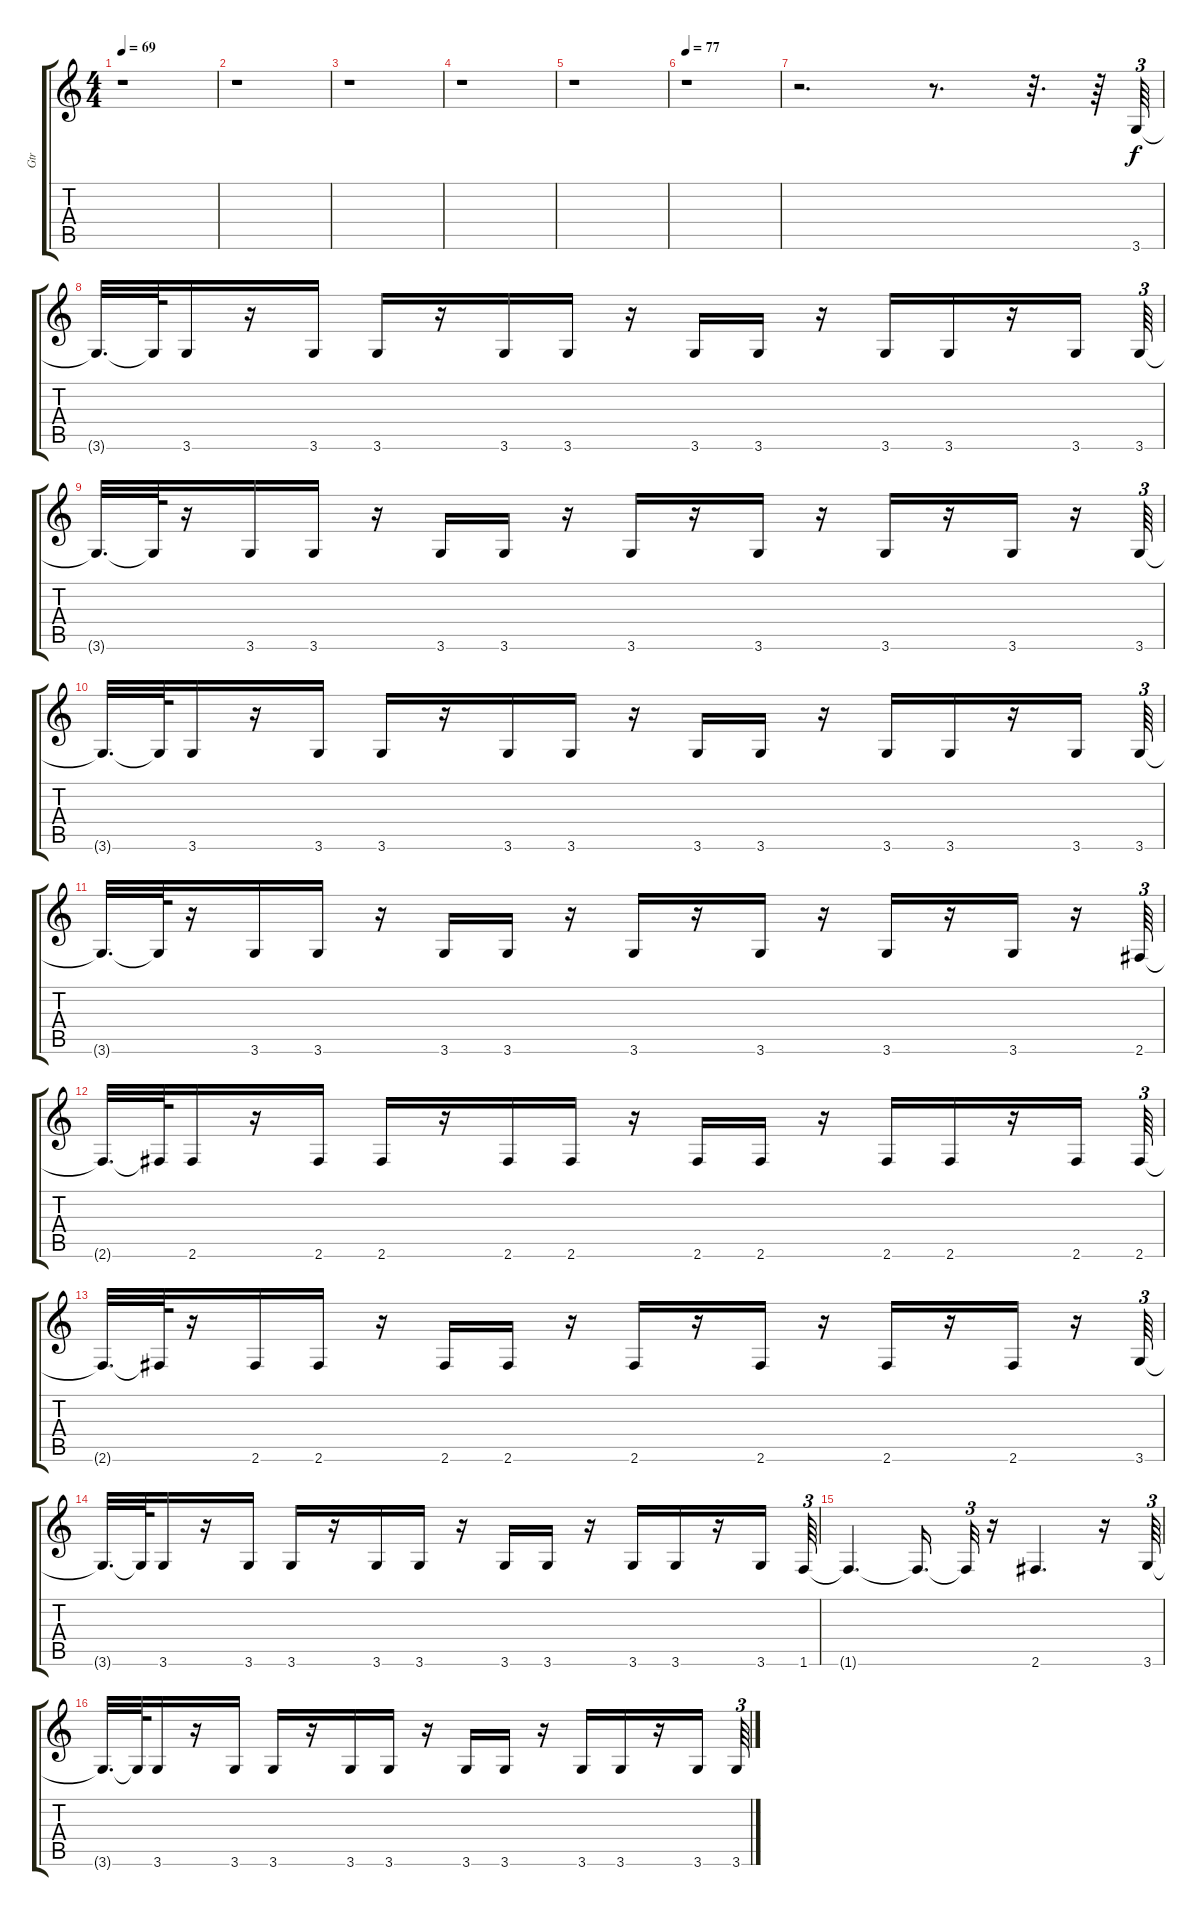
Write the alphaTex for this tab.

\track ("Gtr" "Gtr") {instrument electricguitarjazz}
\staff {score tabs}
\tuning (E4 B3 G3 D3 A2 E2) {hide}
\ts (4 4)
\tempo 69
\clef g2
\ks c
r.1{dy f} |
r.1 |
r.1 |
r.1 |
r.1 |
\tempo 77
r.1 |
r.2{d} r.8{d} r.32{d} r.64 3.6.64{tu (3 2)} |
3.6{t}.32{d} 3.6{t}.64 3.6.16 r.16 3.6.16 3.6.16 r.16 3.6.16 3.6.16 r.16 3.6.16 3.6.16 r.16 3.6.16 3.6.16 r.16 3.6.16 3.6.64{tu (3 2)} |
3.6{t}.32{d} 3.6{t}.64 r.16 3.6.16 3.6.16 r.16 3.6.16 3.6.16 r.16 3.6.16 r.16 3.6.16 r.16 3.6.16 r.16 3.6.16 r.16 3.6.64{tu (3 2)} |
3.6{t}.32{d} 3.6{t}.64 3.6.16 r.16 3.6.16 3.6.16 r.16 3.6.16 3.6.16 r.16 3.6.16 3.6.16 r.16 3.6.16 3.6.16 r.16 3.6.16 3.6.64{tu (3 2)} |
3.6{t}.32{d} 3.6{t}.64 r.16 3.6.16 3.6.16 r.16 3.6.16 3.6.16 r.16 3.6.16 r.16 3.6.16 r.16 3.6.16 r.16 3.6.16 r.16 2.6.64{tu (3 2)} |
2.6{t}.32{d} 2.6{t}.64 2.6.16 r.16 2.6.16 2.6.16 r.16 2.6.16 2.6.16 r.16 2.6.16 2.6.16 r.16 2.6.16 2.6.16 r.16 2.6.16 2.6.64{tu (3 2)} |
2.6{t}.32{d} 2.6{t}.64 r.16 2.6.16 2.6.16 r.16 2.6.16 2.6.16 r.16 2.6.16 r.16 2.6.16 r.16 2.6.16 r.16 2.6.16 r.16 3.6.64{tu (3 2)} |
3.6{t}.32{d} 3.6{t}.64 3.6.16 r.16 3.6.16 3.6.16 r.16 3.6.16 3.6.16 r.16 3.6.16 3.6.16 r.16 3.6.16 3.6.16 r.16 3.6.16 1.6.64{tu (3 2)} |
1.6{t}.4{d} 1.6{t}.16{d} 1.6{t}.32{tu (3 2)} r.16 2.6.4{d} r.16 3.6.64{tu (3 2)} |
3.6{t}.32{d} 3.6{t}.64 3.6.16 r.16 3.6.16 3.6.16 r.16 3.6.16 3.6.16 r.16 3.6.16 3.6.16 r.16 3.6.16 3.6.16 r.16 3.6.16 3.6.64{tu (3 2)}
